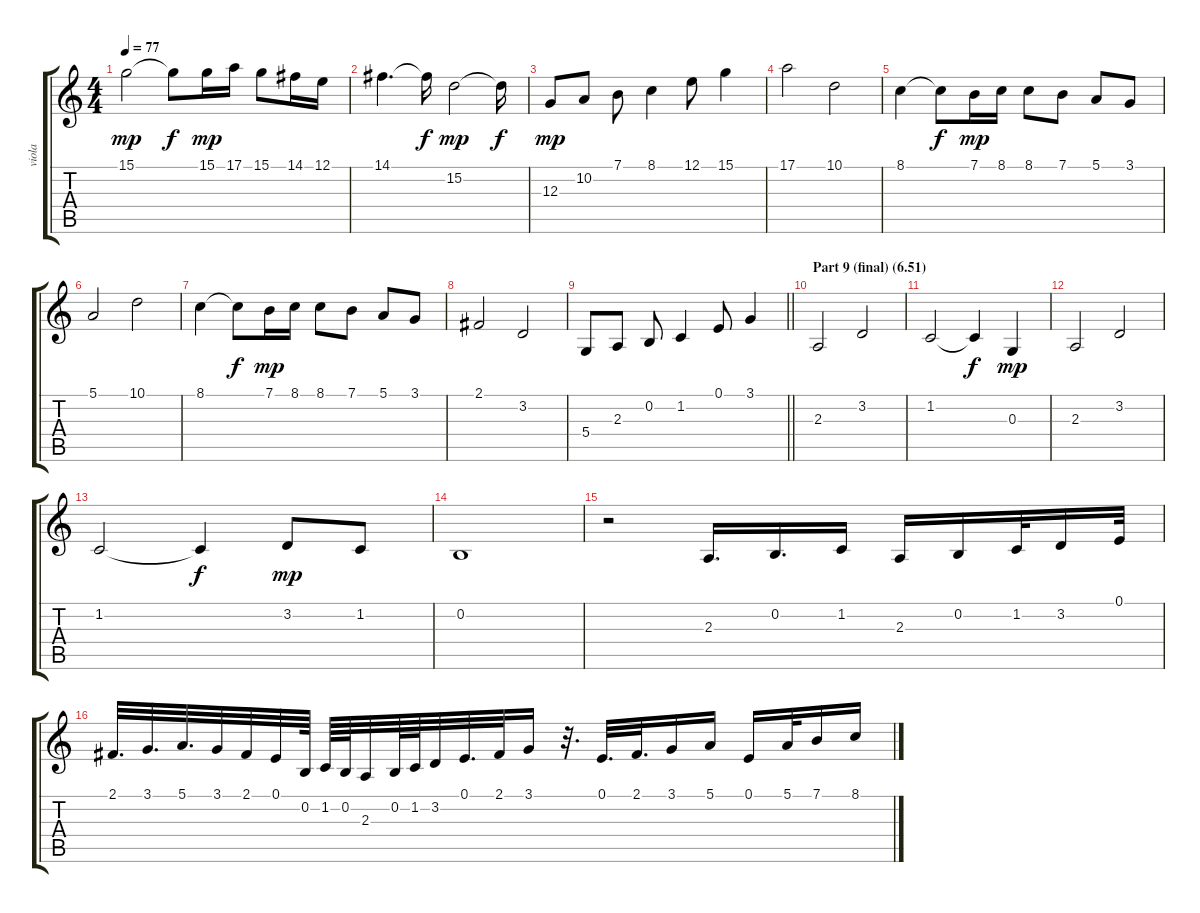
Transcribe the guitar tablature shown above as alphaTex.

\track ("viola" "viola") {instrument viola}
\staff {score tabs}
\tuning (E4 B3 G3 D3 A2 E2) {hide}
\ts (4 4)
\tempo 77
\clef g2
\ks c
15.1.2{dy mp} 15.1{t}.8{dy f} 15.1.16{dy mp} 17.1.16 15.1.8 14.1.16 12.1.16 |
14.1.4{d} 14.1{t}.16{dy f} 15.2.2{dy mp} 15.2{t}.16{dy f} |
12.3.8{dy mp} 10.2.8 7.1.8 8.1.4 12.1.8 15.1.4 |
17.1.2 10.1.2 |
8.1.4 8.1{t}.8{dy f} 7.1.16{dy mp} 8.1.16 8.1.8 7.1.8 5.1.8 3.1.8 |
5.1.2 10.1.2 |
8.1.4 8.1{t}.8{dy f} 7.1.16{dy mp} 8.1.16 8.1.8 7.1.8 5.1.8 3.1.8 |
2.1.2 3.2.2 |
\barLineRight lightlight
5.4.8 2.3.8 0.2.8 1.2.4 0.1.8 3.1.4 |
\section ("" "Part 9 (final) (6.51)")
2.3.2 3.2.2 |
1.2.2 1.2{t}.4{dy f} 0.3.4{dy mp} |
2.3.2 3.2.2 |
1.2.2 1.2{t}.4{dy f} 3.2.8{dy mp} 1.2.8 |
0.2.1 |
r.2 2.3.16{d} 0.2.16{d} 1.2.16 2.3.16 0.2.16 1.2.32 3.2.16 0.1.32 |
2.1.32{d} 3.1.32{d} 5.1.32{d} 3.1.32 2.1.32 0.1.32 0.2.64 1.2.64 0.2.64 2.3.32 0.2.64 1.2.64 3.2.32 0.1.32{d} 2.1.32 3.1.16 r.32{d} 0.1.32{d} 2.1.32{d} 3.1.16 5.1.16 0.1.16 5.1.32 7.1.16 8.1.16
